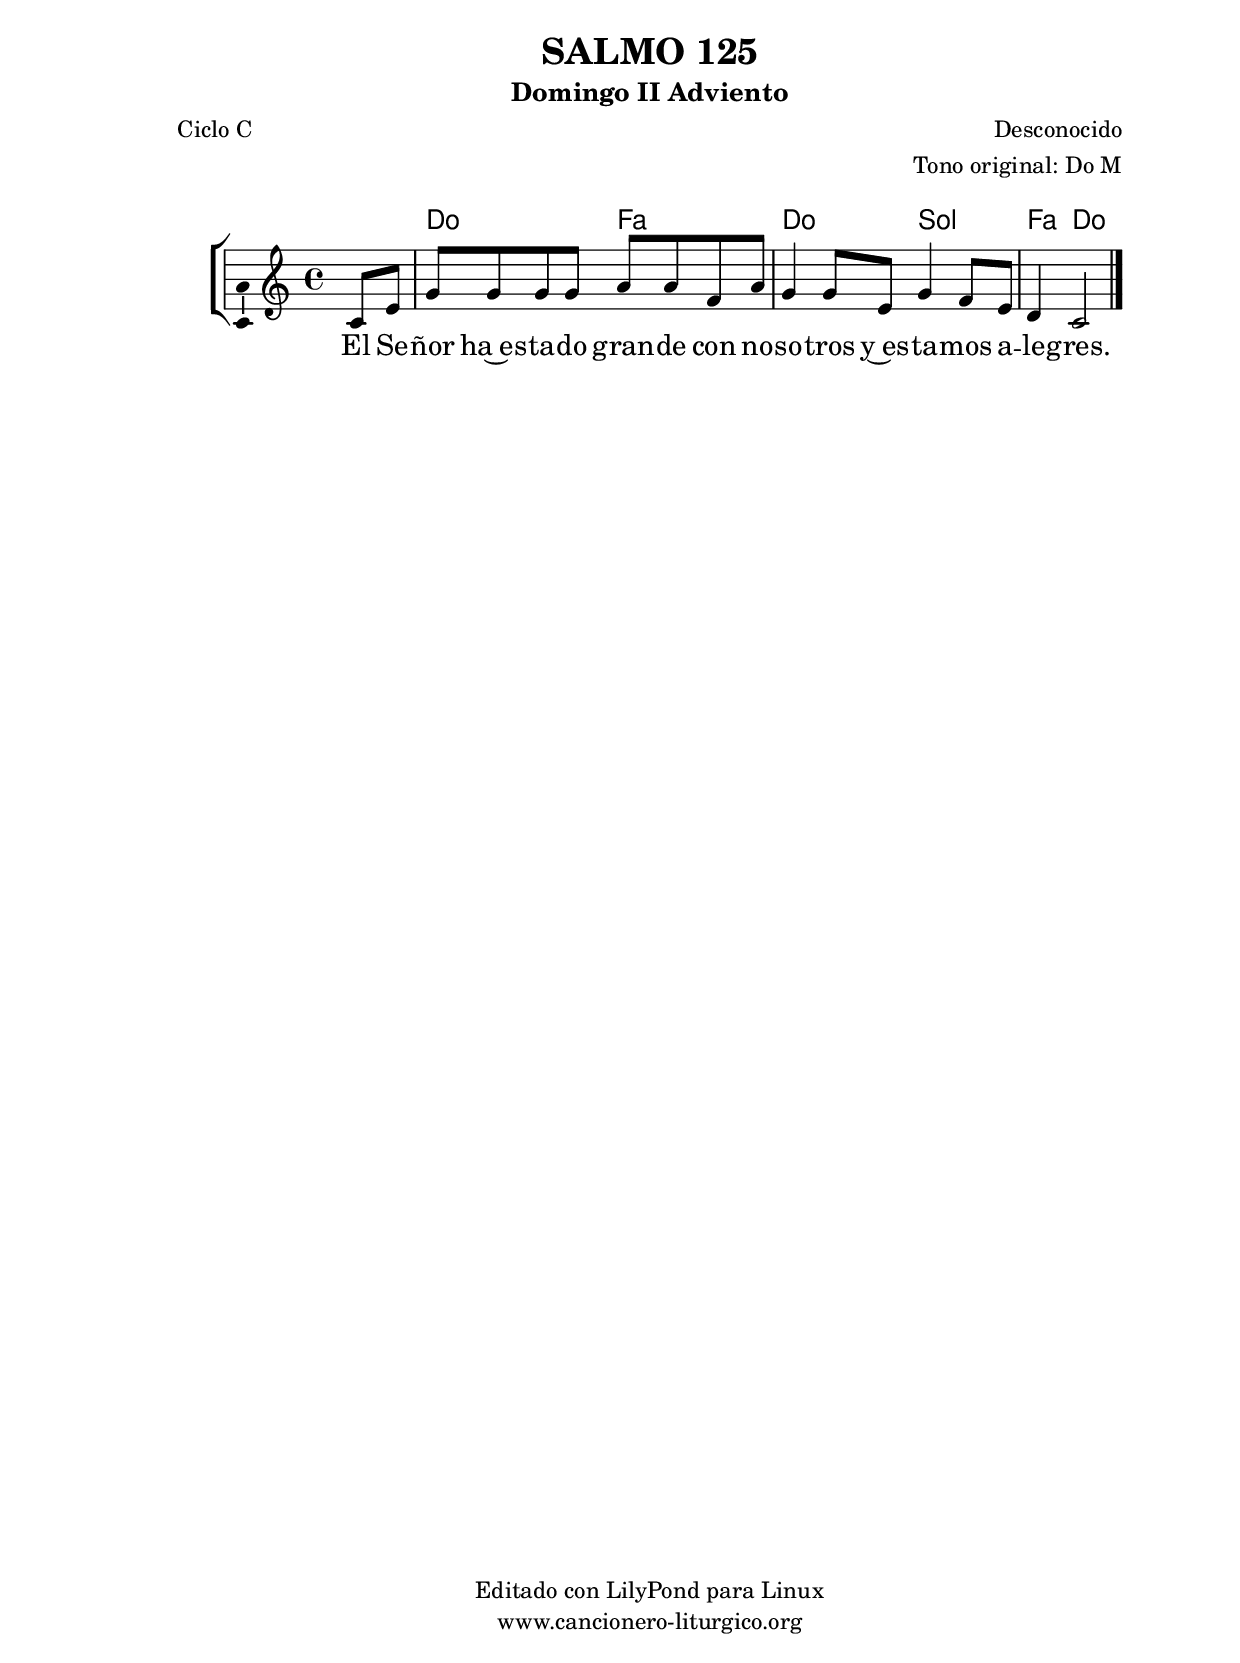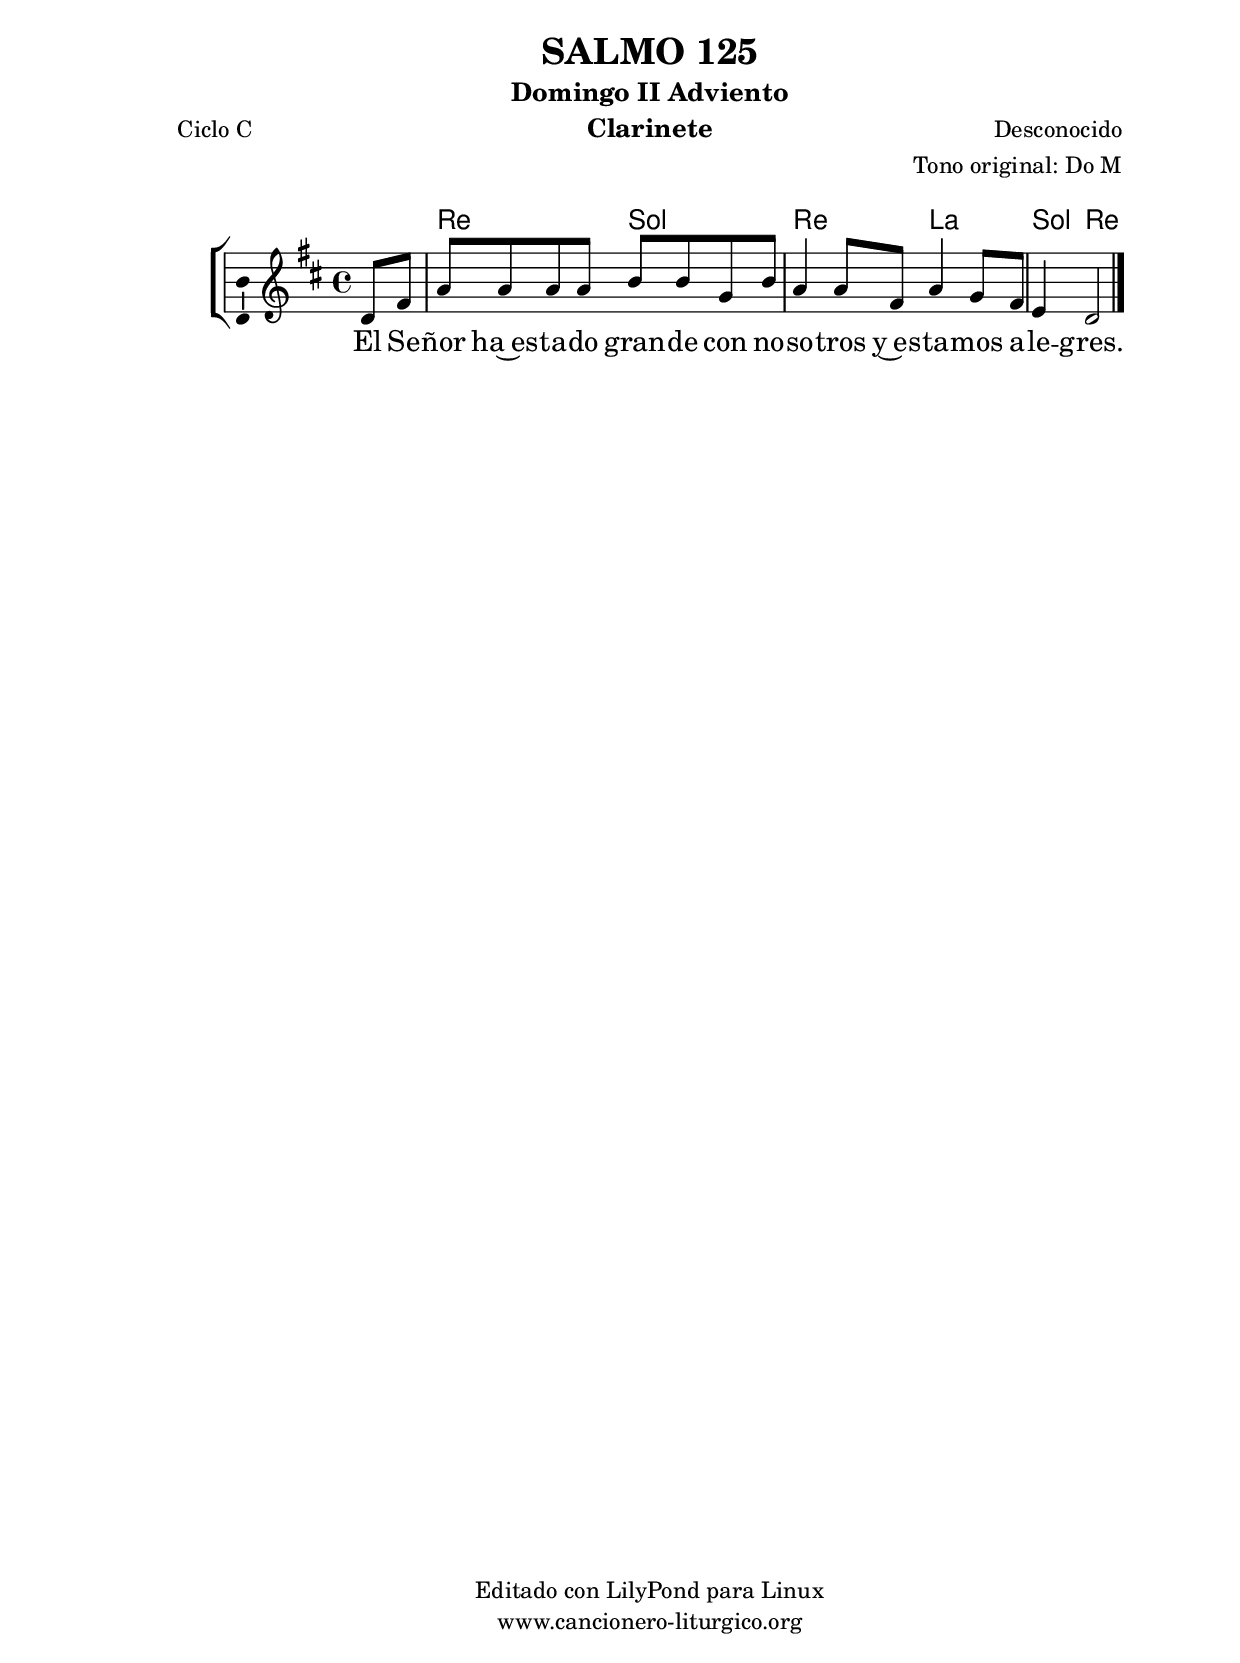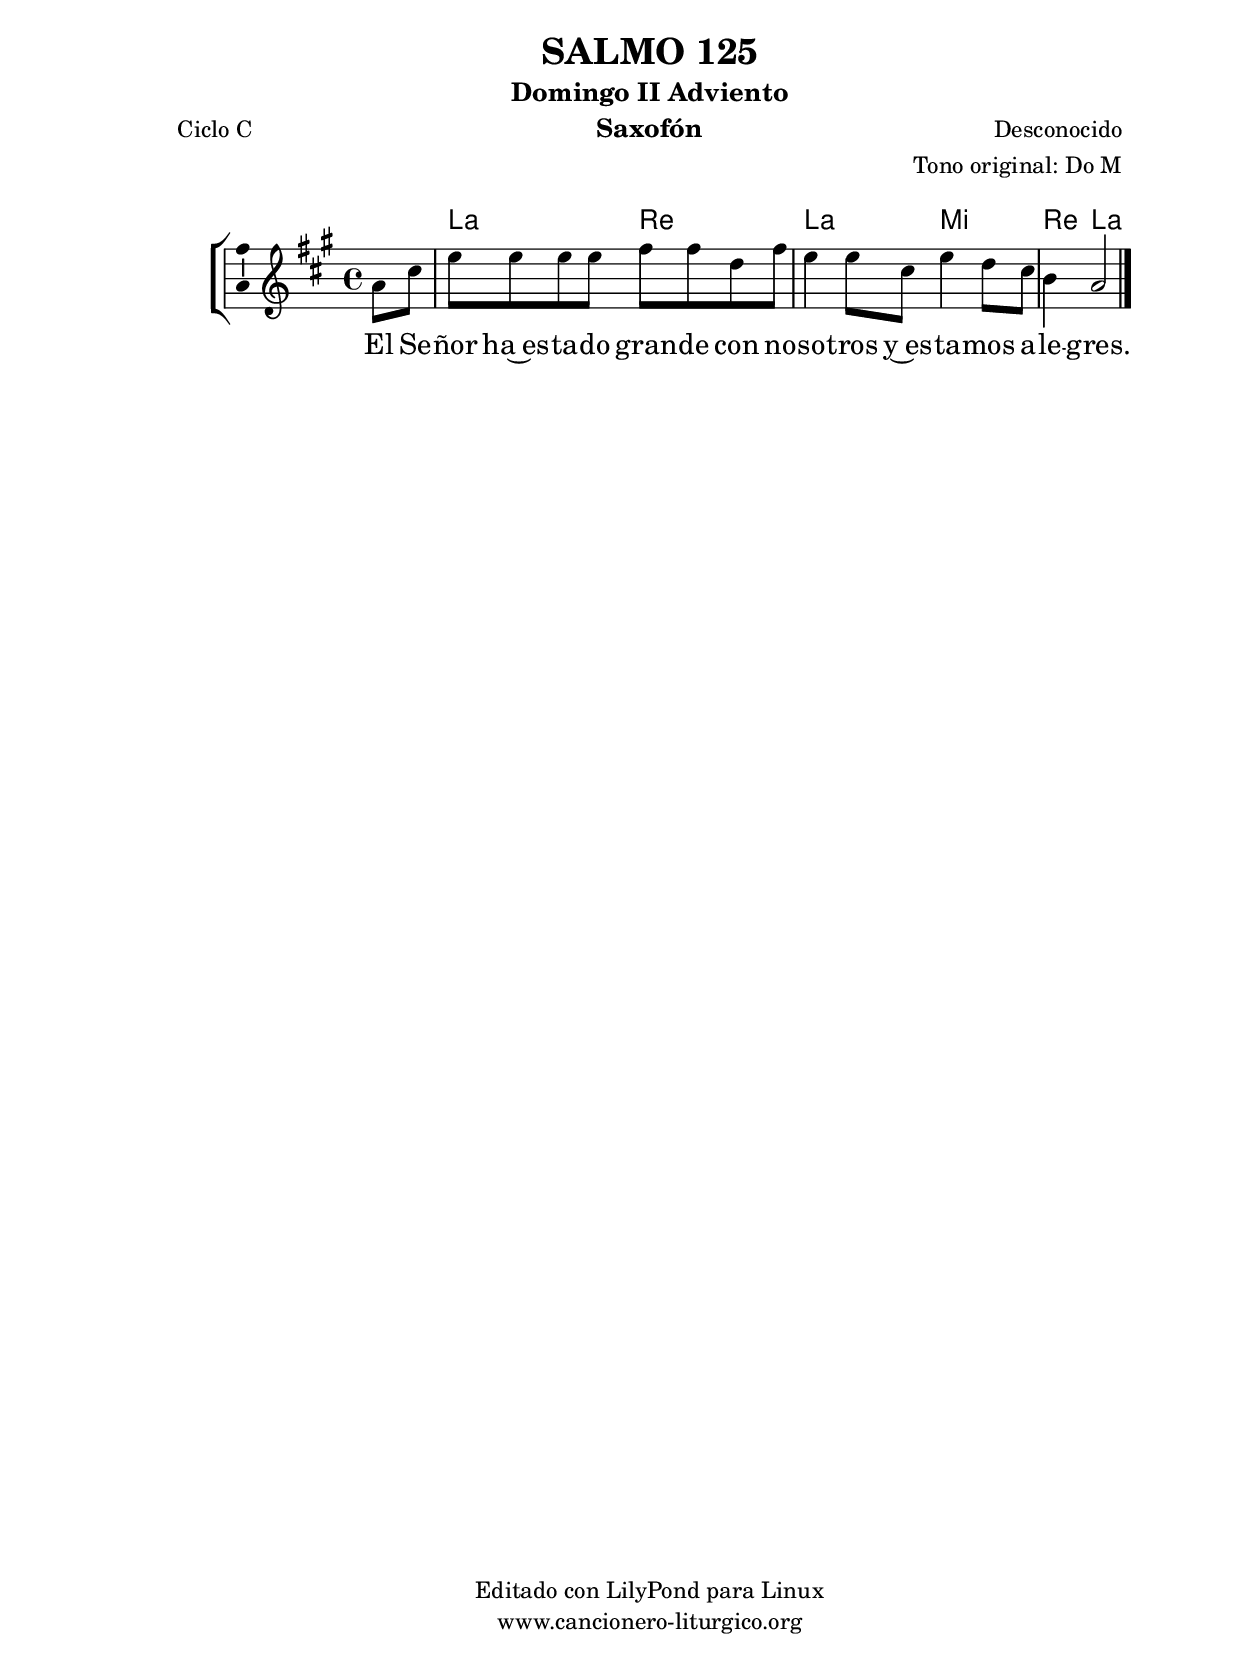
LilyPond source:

%
%para convertir .midi en .wav:
%timidity filename.midi -Ow -o finename.wav
%
%
%Para convertir de .wav a .mp3:
%lame -h -m j filename.wav
%
%
%para escuchar el midi:
%timidity nombrefichero.midi
%


%versión de lilypond para la que se ha escrito esta partitura:
\version "2.16.0"

	%Tamaño papel
	#(set-default-paper-size "a4")
	%Tamaño partitura
	#(set-global-staff-size 20)
	%No responde al pulsar sobre una nota
	#(ly:set-option 'point-and-click #f)

%parámetros del encabezamiento:
\header {
	title = "SALMO 125"
	subtitle = "Domingo II Adviento"
	composer = "Desconocido"
	poet = "Ciclo C"
	meter = ""
	arranger = "Tono original: Do M"
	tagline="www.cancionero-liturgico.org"
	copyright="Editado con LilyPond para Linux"
	tiempo = "Adviento"
	usos = "Salmo"
	letra = "El Señor ha estado grande con nosotros y estamos alegres."
	}

%parámetros asociados al papel:
\paper  {
	oddHeaderMarkup = \markup {\fill-line { \on-the-fly #not-first-page \fromproperty #'header:title \on-the-fly #not-first-page \fromproperty #'header:composer }}
	evenHeaderMarkup = \markup {\fill-line { \fromproperty #'header:composer \fromproperty #'header:title }}
	#(set-paper-size "a4")
	print-page-number = ##f
	first-page-number = 1
	print-first-page-number = ##f
%	head-separation = 3.0 \cm
	top-margin = 2.0 \cm
	bottom-margin = 0.5\cm
%%%	bottom-margin = -1.0\cm
	left-margin = 3.0 \cm
	line-width = 16.0 \cm 
	indent = 8\mm
	interscoreline = 2.\mm
	between-system-space = 15\mm
%	para que las partituras no llenen la hoja:
	ragged-bottom = ##t
%	idem para la última hoja:
	ragged-last-bottom = ##f
%	para que las partituras llenen el ancho del papel:
	ragged-last = ##f
	after-title-space = 2.5 \cm
%page-count=1
system-count=1

	%Flexible Vertical Spacing
%	markup-markup-spacing =
%	#'((basic-distance . 15) (minimum-distance . 15) (padding . 3))
	markup-system-spacing =
	#'((basic-distance . 15) (minimum-distance . 15) (padding . 3))
	system-system-spacing =
	#'((basic-distance . 15) (minimum-distance . 15) (padding . 3))
	score-system-spacing =
	#'((basic-distance . 15) (minimum-distance . 15) (padding . 5))
%	top-system-spacing = % header
%	#'((basic-distance . 8) (minimum-distance . 0) (padding . 3))
%	top-markup-spacing =
%	#'((basic-distance . 20) (minimum-distance . 20) (padding . 3))
	last-bottom-spacing = % footer
	#'((basic-distance . 5) (minimum-distance . 5) (padding . 3))
%	score-markup-spacing =
%	#'((basic-distance . 16) (minimum-distance . 13) (padding . 3))

	}


%parámetros que afectan a toda la partitura:
global =  {
	%clave de sol (G):
	\clef G
	%armadura:
%%%	\transpose ees c
	\key c \major
	\tempo 4=80
	\set Score.tempoHideNote = ##t
	}


acordes = {
	\italianChords
	\chordmode {
%%%	\transpose ees c
{

s2 s
c f
c g f4 c2 s4

	}
	}
}

melodia = 
%%%\transpose ees c
{
	\relative c'{
	\time 4/4

s2. c8 e
g g g g a a f a
g4 g8 e g4 f8 e
d4 c2 s4

	\bar "|."
	}
	}


texto = \lyricmode {
El Se -- ñor ha~es -- ta -- do gran -- de con no -- so -- tros y~es -- ta -- mos a -- le -- gres.
	}


acordesStaff = \context ChordNames = acordesStaff <<
	\set chordChanges = ##t
	\acordes
	>>


vozStaff = \context Voice = vozStaff
\with {\consists "Ambitus_engraver"}
<<
%	\set Staff.instrumentName = ""
%	\set Staff.shortInstrumentName = ""
%	\set Staff.midiInstrument = #"clarinet"
%	\set Staff.midiInstrument = #"cello"
%	\set Staff.midiInstrument = #"flute"
	\set Staff.midiInstrument = #"electric guitar (jazz)"
%	\set Staff.midiInstrument = #"english horn"
%	\set Staff.midiInstrument = #"violin"
%	\set Staff.midiInstrument = #"glockenspiel"
	\set Staff.midiMinimumVolume = #0.7
	\set Staff.midiMaximumVolume = #0.9
	\global
	\melodia
	>>


textoStaff = \context Lyrics = textoStaff <<
	\lyricsto vozStaff \texto
	>>

\book {
	\score {
		\context ChoirStaff {
			\override StaffGroup.SystemStartBracket #'collapse-height = #1
			\override Score.SystemStartBar #'collapse-height = #1
			<<
			\acordesStaff
			\vozStaff
			\textoStaff
			>>
			}
		\layout {
	    		\context {
				\Lyrics
				\override LyricText #'font-size = #2
				}
	   		 \context {
				\Score
				%fontSize = #3
				\override StaffSymbol #'staff-space = #(magstep +3)
				%\override Beam #'thickness = #0.55
				%\override SpacingSpanner #'spacing-increment = #1.0
				%\override Slur #'height-limit = #1.5
				}
			}
		}
	\score {
		\unfoldRepeats
		\context ChoirStaff {
			<<
			\acordesStaff
			\vozStaff
			>>
			}
		\midi {
	  		\context {
	  			\Score
				tempoWholesPerMinute = #(ly:make-moment 70 4)
				}
			}
		}
	}

%Partitura para clarinete
#(define output-suffix "C")
\book {
	\header{
		instrument = "Clarinete"
		}
	\score {
		\context ChoirStaff {
			\override StaffGroup.SystemStartBracket #'collapse-height = #1
			\override Score.SystemStartBar #'collapse-height = #1
\transpose c d
			<<
			\acordesStaff
			\vozStaff
			\textoStaff
			>>
			}
		\layout {
	    		\context {
				\Lyrics
				\override LyricText #'font-size = #2
				}
	   		 \context {
				\Score
				%fontSize = #3
				\override StaffSymbol #'staff-space = #(magstep +3)
				%\override Beam #'thickness = #0.55
				%\override SpacingSpanner #'spacing-increment = #1.0
				%\override Slur #'height-limit = #1.5
				}
			}
		}
	}

%Partitura para saxofón
#(define output-suffix "S")
\book {
	\header{
		instrument = "Saxofón"
		}
	\score {
		\context ChoirStaff {
			\override StaffGroup.SystemStartBracket #'collapse-height = #1
			\override Score.SystemStartBar #'collapse-height = #1
\transpose c a
			<<
			\acordesStaff
			\vozStaff
			\textoStaff
			>>
			}
		\layout {
	    		\context {
				\Lyrics
				\override LyricText #'font-size = #2
				}
	   		 \context {
				\Score
				%fontSize = #3
				\override StaffSymbol #'staff-space = #(magstep +3)
				%\override Beam #'thickness = #0.55
				%\override SpacingSpanner #'spacing-increment = #1.0
				%\override Slur #'height-limit = #1.5
				}
			}
		}
	}

